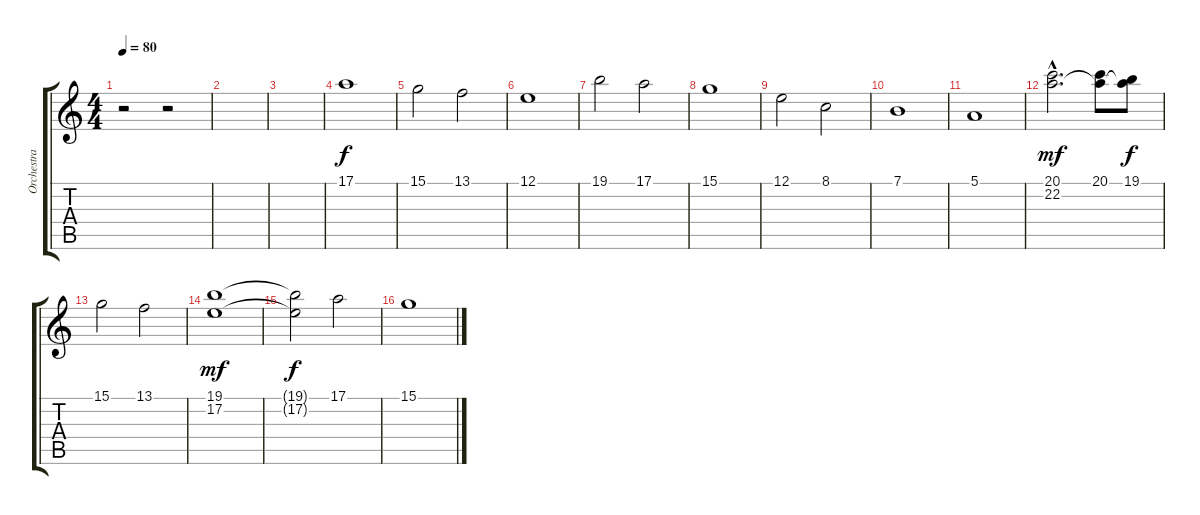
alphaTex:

\track ("Orchestra" "Orchestra") {instrument stringensemble1}
\staff {score tabs}
\tuning (E4 B3 G3 D3 A2 E2) {hide}
\ts (4 4)
\tempo 80
\clef g2
\ks c
r.2{dy f} r.2{volume 5} |
|
|
\section ("" "")
17.1.1 |
15.1.2 13.1.2 |
12.1.1 |
19.1.2 17.1.2 |
15.1.1 |
12.1.2 8.1.2 |
7.1.1 |
5.1.1 |
\section ("" "")
(20.1{hac} 22.2{hac}).2{d dy mf volume 6} (20.1 22.2{t}).8 (19.1 22.2{t}).8{dy f} |
15.1.2 13.1.2 |
(19.1 17.2).1{dy mf} |
(19.1{t} 17.2{t}).2{dy f} 17.1.2 |
15.1.1
